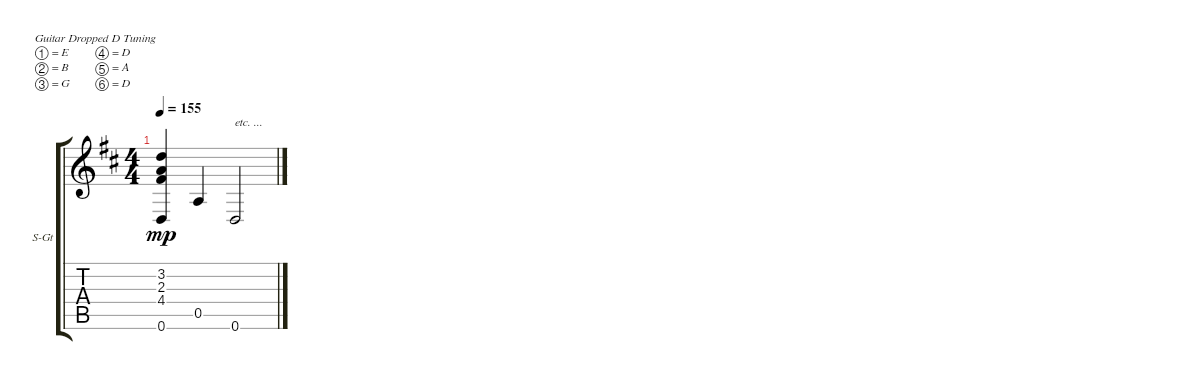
\defaultSystemsLayout 4
\bracketExtendMode groupsimilarinstruments
\firstSystemTrackNameOrientation horizontal
\otherSystemsTrackNameOrientation horizontal
\track ("Steel Guitar" "S-Gt") {instrument acousticguitarsteel}
\staff {score tabs}
\tuning (E4 B3 G3 D3 A2 D2)
\ts (4 4)
\tempo 155
\clef g2
\ks d
(3.2 2.3 4.4 0.6).4{dy mp} 0.5.4 0.6.2{txt "etc. ..."}
